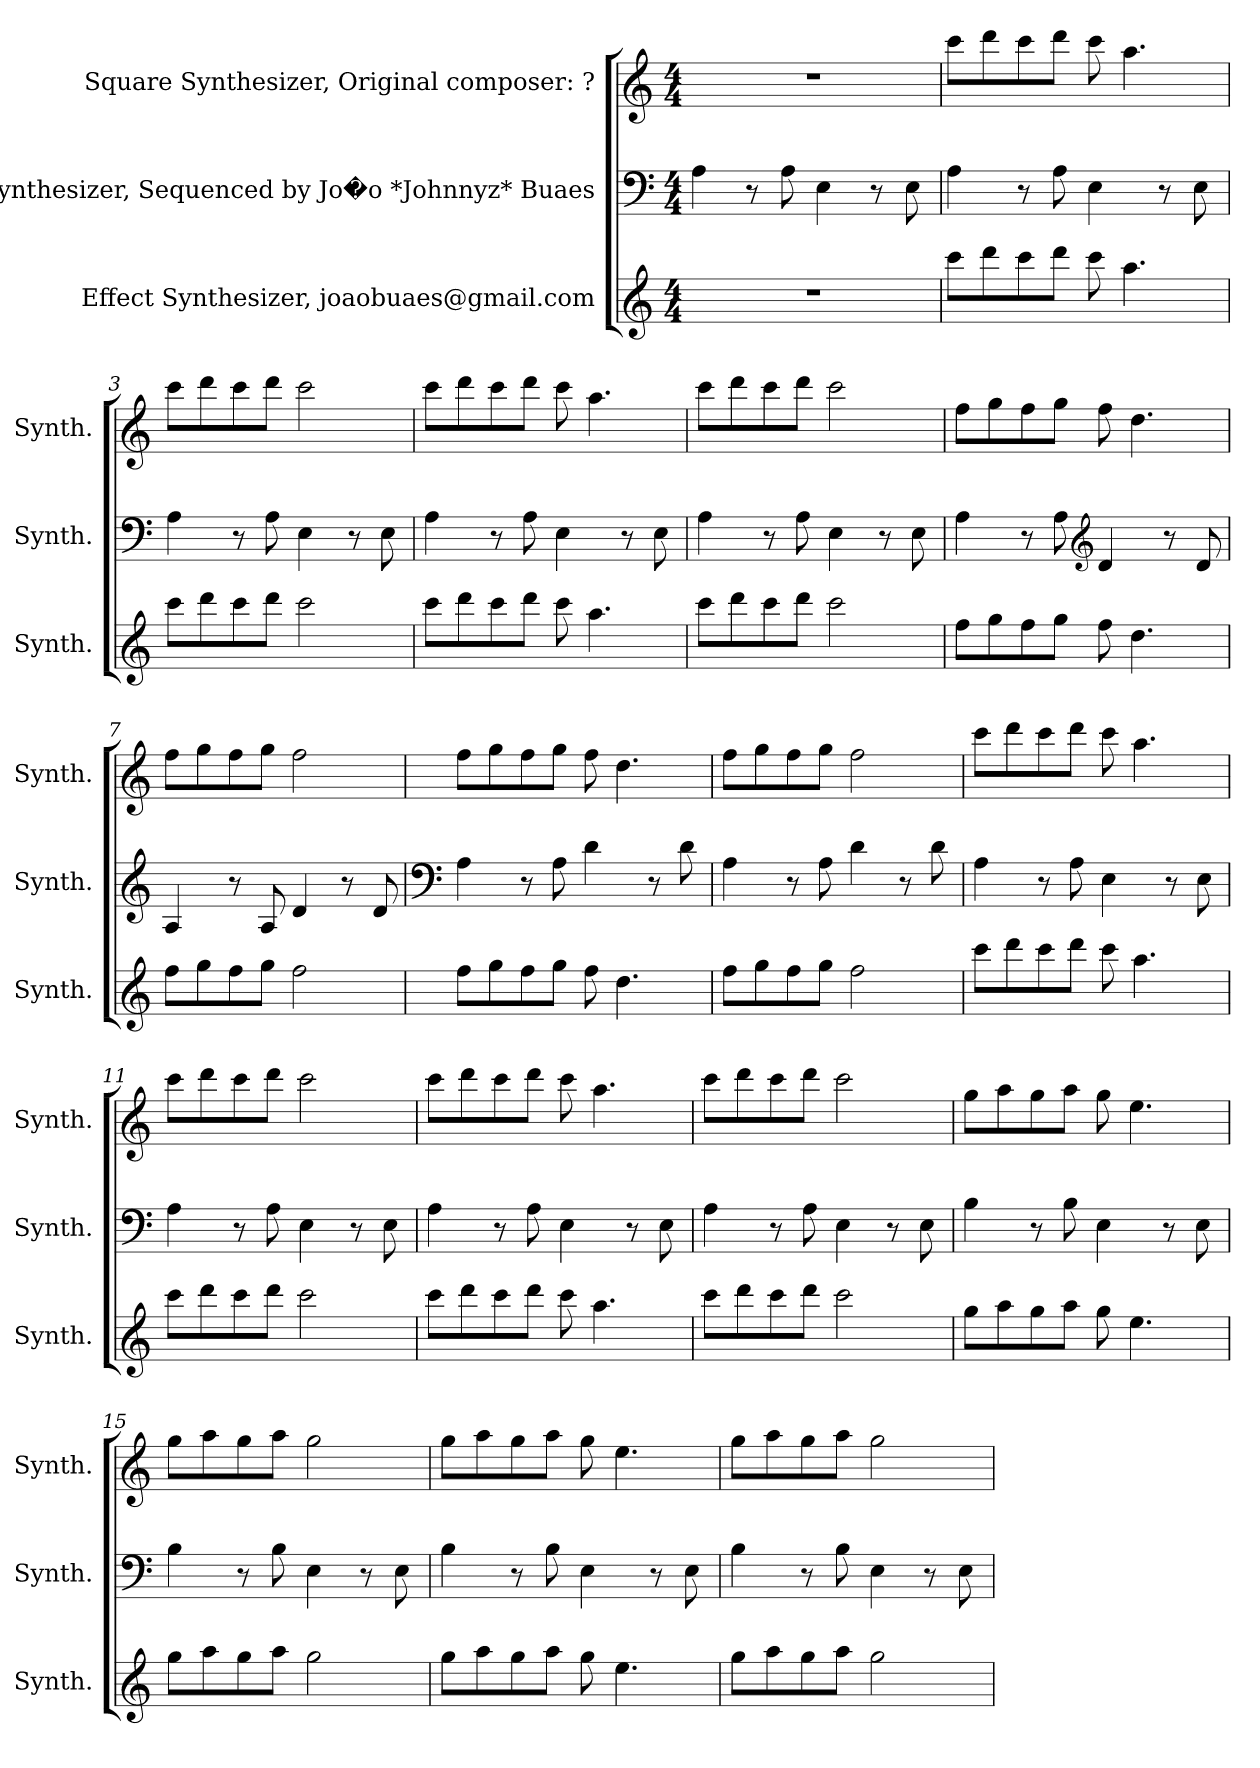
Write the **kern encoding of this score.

**kern	**kern	**kern
*part3	*part2	*part1
*staff3	*staff2	*staff1
*I"Effect Synthesizer, joaobuaes@gmail.com	*I"Square Synthesizer, Sequenced by Jo�o *Johnnyz* Buaes	*I"Square Synthesizer, Original composer: ?
*I'Synth.	*I'Synth.	*I'Synth.
*clefG2	*clefF4	*clefG2
*k[]	*k[]	*k[]
*M4/4	*M4/4	*M4/4
*MM180	*MM180	*MM180
=1	=1	=1
1r	4A\	1r
.	8r	.
.	8A\	.
.	4E\	.
.	8r	.
.	8E\	.
=2	=2	=2
8ccc\L	4A\	8ccc\L
8ddd\	.	8ddd\
8ccc\	8r	8ccc\
8ddd\J	8A\	8ddd\J
8ccc\	4E\	8ccc\
4.aa\	.	4.aa\
.	8r	.
.	8E\	.
!!LO:LB:g=z
=3	=3	=3
8ccc\L	4A\	8ccc\L
8ddd\	.	8ddd\
8ccc\	8r	8ccc\
8ddd\J	8A\	8ddd\J
2ccc\	4E\	2ccc\
.	8r	.
.	8E\	.
=4	=4	=4
8ccc\L	4A\	8ccc\L
8ddd\	.	8ddd\
8ccc\	8r	8ccc\
8ddd\J	8A\	8ddd\J
8ccc\	4E\	8ccc\
4.aa\	.	4.aa\
.	8r	.
.	8E\	.
=5	=5	=5
8ccc\L	4A\	8ccc\L
8ddd\	.	8ddd\
8ccc\	8r	8ccc\
8ddd\J	8A\	8ddd\J
2ccc\	4E\	2ccc\
.	8r	.
.	8E\	.
=6	=6	=6
8ff\L	4A\	8ff\L
8gg\	.	8gg\
8ff\	8r	8ff\
8gg\J	8A\	8gg\J
*	*clefG2	*
8ff\	4d/	8ff\
4.dd\	.	4.dd\
.	8r	.
.	8d/	.
!!LO:LB:g=z
=7	=7	=7
8ff\L	4A/	8ff\L
8gg\	.	8gg\
8ff\	8r	8ff\
8gg\J	8A/	8gg\J
2ff\	4d/	2ff\
.	8r	.
.	8d/	.
=8	=8	=8
*	*clefF4	*
8ff\L	4A\	8ff\L
8gg\	.	8gg\
8ff\	8r	8ff\
8gg\J	8A\	8gg\J
8ff\	4d\	8ff\
4.dd\	.	4.dd\
.	8r	.
.	8d\	.
=9	=9	=9
8ff\L	4A\	8ff\L
8gg\	.	8gg\
8ff\	8r	8ff\
8gg\J	8A\	8gg\J
2ff\	4d\	2ff\
.	8r	.
.	8d\	.
=10	=10	=10
8ccc\L	4A\	8ccc\L
8ddd\	.	8ddd\
8ccc\	8r	8ccc\
8ddd\J	8A\	8ddd\J
8ccc\	4E\	8ccc\
4.aa\	.	4.aa\
.	8r	.
.	8E\	.
=11	=11	=11
8ccc\L	4A\	8ccc\L
8ddd\	.	8ddd\
8ccc\	8r	8ccc\
8ddd\J	8A\	8ddd\J
2ccc\	4E\	2ccc\
.	8r	.
.	8E\	.
!!LO:LB:g=z
=12	=12	=12
8ccc\L	4A\	8ccc\L
8ddd\	.	8ddd\
8ccc\	8r	8ccc\
8ddd\J	8A\	8ddd\J
8ccc\	4E\	8ccc\
4.aa\	.	4.aa\
.	8r	.
.	8E\	.
=13	=13	=13
8ccc\L	4A\	8ccc\L
8ddd\	.	8ddd\
8ccc\	8r	8ccc\
8ddd\J	8A\	8ddd\J
2ccc\	4E\	2ccc\
.	8r	.
.	8E\	.
=14	=14	=14
8gg\L	4B\	8gg\L
8aa\	.	8aa\
8gg\	8r	8gg\
8aa\J	8B\	8aa\J
8gg\	4E\	8gg\
4.ee\	.	4.ee\
.	8r	.
.	8E\	.
=15	=15	=15
8gg\L	4B\	8gg\L
8aa\	.	8aa\
8gg\	8r	8gg\
8aa\J	8B\	8aa\J
2gg\	4E\	2gg\
.	8r	.
.	8E\	.
!!LO:PB:g=z
=16	=16	=16
8gg\L	4B\	8gg\L
8aa\	.	8aa\
8gg\	8r	8gg\
8aa\J	8B\	8aa\J
8gg\	4E\	8gg\
4.ee\	.	4.ee\
.	8r	.
.	8E\	.
=17	=17	=17
8gg\L	4B\	8gg\L
8aa\	.	8aa\
8gg\	8r	8gg\
8aa\J	8B\	8aa\J
2gg\	4E\	2gg\
.	8r	.
.	8E\	.
=	=	=
*-	*-	*-
